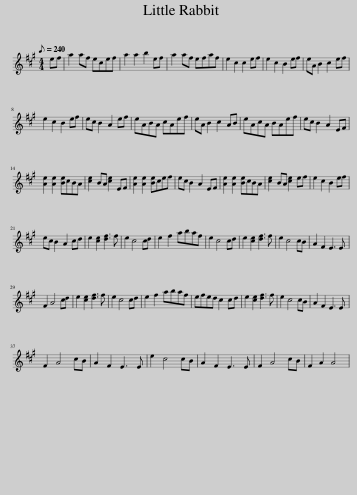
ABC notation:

X:1
L:1/8
Q:1/8=240
M:4/4
I:linebreak $
K:A
V:1 treble
V:1
 ef | a2 af ecef | a2 a2 b2 ef | a2 af efaf | e2 c2 c2 ef | %5
 e2 c2 B2 ef | eA B2 c2 ef |$ e2 c2 B2 ef | ec B2 A2 ef | eABA cAef | %10
 eA B2 c2 AB | eAcA BAef | ec B2 A2 EF |$ [Ae]2 [Ae]2 [Be]cBA | [ce]2 BA [ce]2 EF | %15
 [Ae]2 [Ae]2 [Be]cef | ec B2 A2 EF | [Ae]2 [Ae]2 [Be]cBA | [ce]2 BA [ce]2 ef | e2 c2 B2 ef |$ %20
 ec B2 A2 cd | e2 [ce]2 [df]3 f | e2 c4 cd | e2 f2 abaf | e2 c4 cd | %25
 e2 [ce]2 [df]3 f | e2 c4 cB | A2 F2 E3 E |$ F2 A4 cd | e2 [ce]2 [df]3 f | %30
 e2 c4 cd | e2 f2 abaf | efed c2 cd | e2 [ce]2 [df]3 f | e2 c4 cB | %35
 A2 F2 E3 E |$ F2 A4 cB | A2 F2 E3 E | e2 c4 cB | A2 F2 E3 E | %40
 F2 A4 cB | F2 A2 A4 | %42
